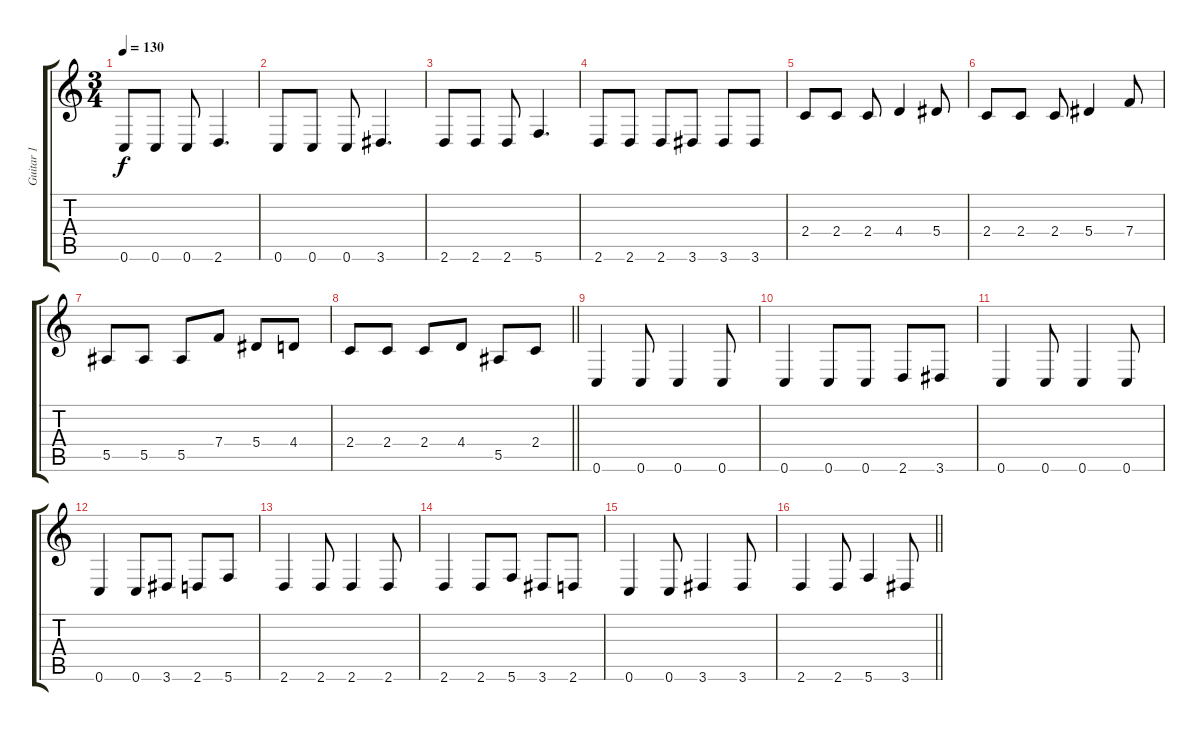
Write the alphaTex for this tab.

\track ("Guitar 1" "Guitar 1") {instrument distortionguitar}
\staff {score tabs}
\tuning (C4 G3 Eb3 Bb2 F2 C2) {hide}
\ts (3 4)
\tempo 130
\clef g2
\ks c
0.6.8{dy f} 0.6.8 0.6.8 2.6.4{d} |
0.6.8 0.6.8 0.6.8 3.6.4{d} |
2.6.8 2.6.8 2.6.8 5.6.4{d} |
2.6.8 2.6.8 2.6.8 3.6.8 3.6.8 3.6.8 |
2.4.8 2.4.8 2.4.8 4.4.4 5.4.8 |
2.4.8 2.4.8 2.4.8 5.4.4 7.4.8 |
5.5.8 5.5.8 5.5.8 7.4.8 5.4.8 4.4.8 |
\barLineRight lightlight
2.4.8 2.4.8 2.4.8 4.4.8 5.5.8 2.4.8 |
\section ("" "")
0.6.4 0.6.8 0.6.4 0.6.8 |
0.6.4 0.6.8 0.6.8 2.6.8 3.6.8 |
0.6.4 0.6.8 0.6.4 0.6.8 |
0.6.4 0.6.8 3.6.8 2.6.8 5.6.8 |
2.6.4 2.6.8 2.6.4 2.6.8 |
2.6.4 2.6.8 5.6.8 3.6.8 2.6.8 |
0.6.4 0.6.8 3.6.4 3.6.8 |
\barLineRight lightlight
2.6.4 2.6.8 5.6.4 3.6.8
